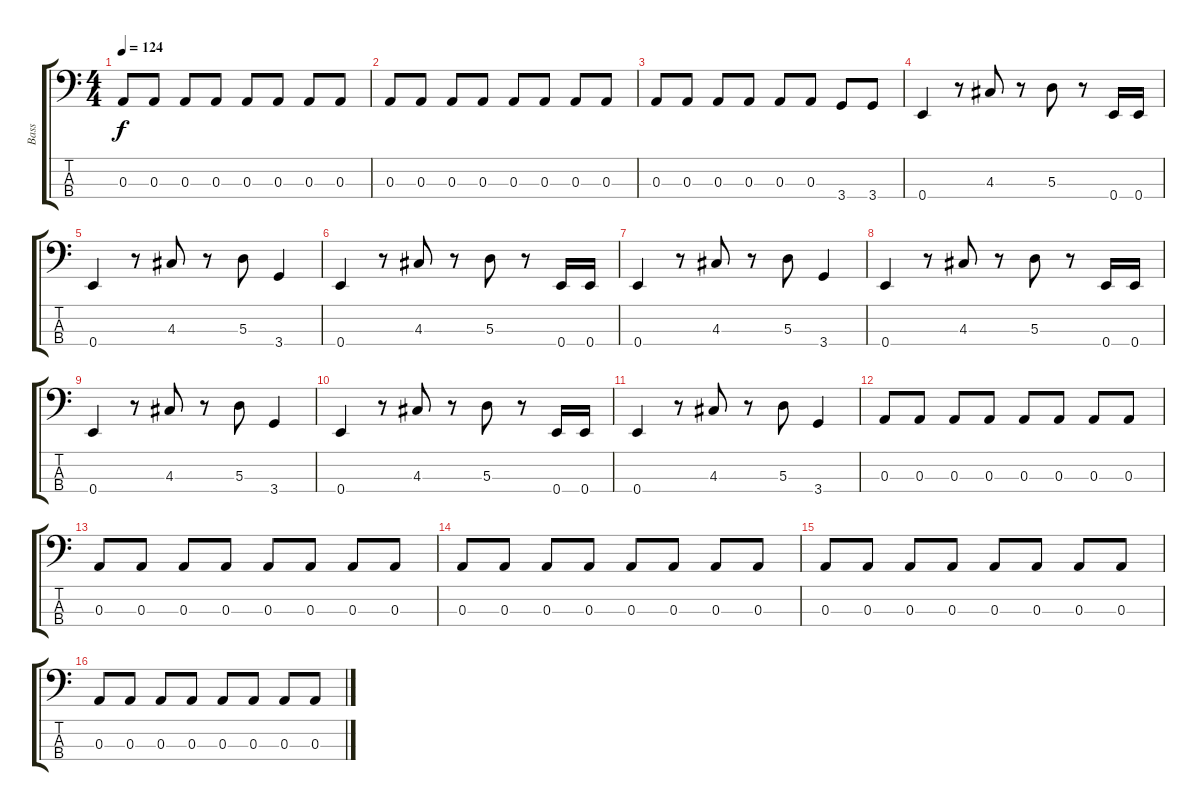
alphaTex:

\track ("Bass" "Bass") {instrument electricbassfinger}
\staff {score tabs}
\tuning (G2 D2 A1 E1) {hide}
\ts (4 4)
\tempo 124
\clef f4
\ks c
0.3.8{dy f} 0.3.8 0.3.8 0.3.8 0.3.8 0.3.8 0.3.8 0.3.8 |
0.3.8 0.3.8 0.3.8 0.3.8 0.3.8 0.3.8 0.3.8 0.3.8 |
0.3.8 0.3.8 0.3.8 0.3.8 0.3.8 0.3.8 3.4.8 3.4.8 |
0.4.4 r.8 4.3.8 r.8 5.3.8 r.8 0.4.16 0.4.16 |
0.4.4 r.8 4.3.8 r.8 5.3.8 3.4.4 |
0.4.4 r.8 4.3.8 r.8 5.3.8 r.8 0.4.16 0.4.16 |
0.4.4 r.8 4.3.8 r.8 5.3.8 3.4.4 |
0.4.4 r.8 4.3.8 r.8 5.3.8 r.8 0.4.16 0.4.16 |
0.4.4 r.8 4.3.8 r.8 5.3.8 3.4.4 |
0.4.4 r.8 4.3.8 r.8 5.3.8 r.8 0.4.16 0.4.16 |
0.4.4 r.8 4.3.8 r.8 5.3.8 3.4.4 |
0.3.8 0.3.8 0.3.8 0.3.8 0.3.8 0.3.8 0.3.8 0.3.8 |
0.3.8 0.3.8 0.3.8 0.3.8 0.3.8 0.3.8 0.3.8 0.3.8 |
0.3.8 0.3.8 0.3.8 0.3.8 0.3.8 0.3.8 0.3.8 0.3.8 |
0.3.8 0.3.8 0.3.8 0.3.8 0.3.8 0.3.8 0.3.8 0.3.8 |
0.3.8 0.3.8 0.3.8 0.3.8 0.3.8 0.3.8 0.3.8 0.3.8
